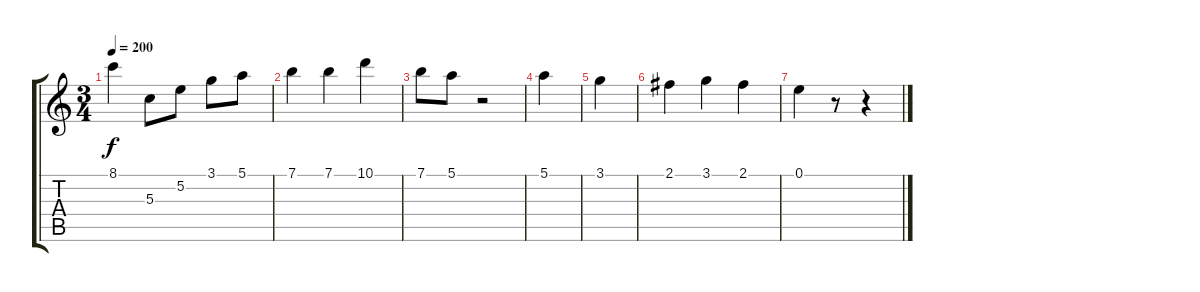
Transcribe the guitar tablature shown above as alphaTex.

\track "" {instrument acousticguitarsteel}
\staff {score tabs}
\tuning (E4 B3 G3 D3 A2 E2) {hide}
\ts (3 4)
\tempo 200
\clef g2
\ks c
8.1.4{dy f} 5.3.8 5.2.8 3.1.8 5.1.8 |
7.1.4 7.1.4 10.1.4 |
7.1.8 5.1.8 r.2 |
5.1.4 |
3.1.4 |
2.1.4 3.1.4 2.1.4 |
0.1.4 r.8 r.4
